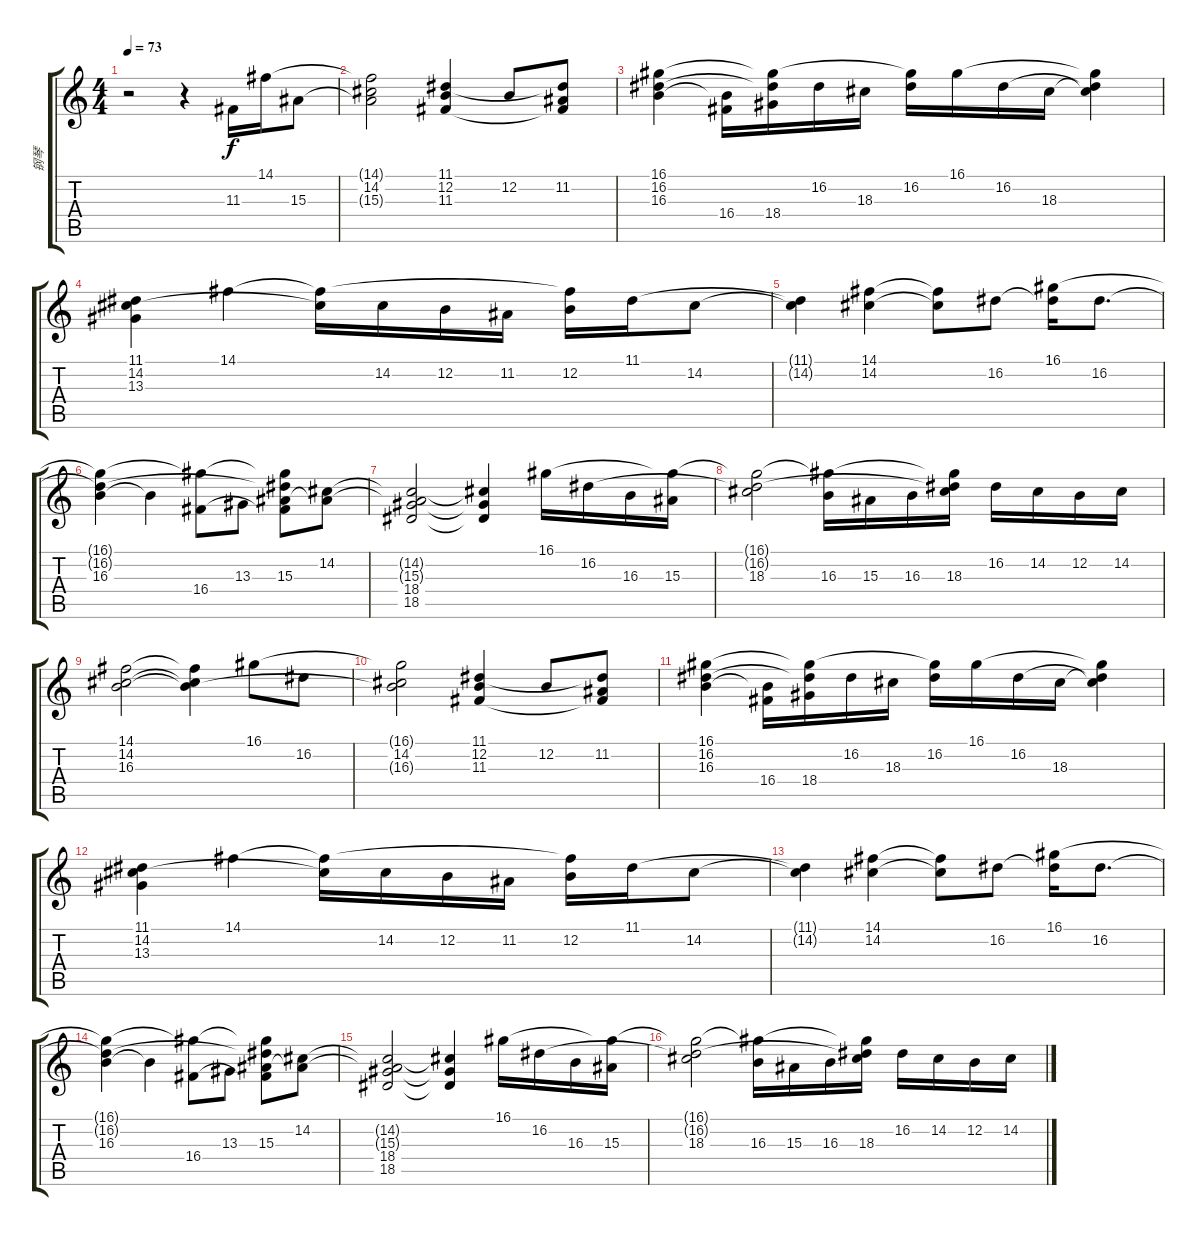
\track ("钢琴" "钢琴") {instrument brightacousticpiano}
\staff {score tabs}
\tuning (E4 B3 G3 D3 A2 E2) {hide}
\ts (4 4)
\tempo 73
\clef g2
\ks c
r.2{dy f} r.4 11.3.16 14.1.16 15.3.8 |
(14.1{t} 14.2 15.3{t}).2 (11.1 12.2 11.3).4 12.2.8 (11.1{t} 11.2 11.3{t}).8 |
(16.1 16.2 16.3).4 (16.3{t} 16.4).16 (16.1{t} 16.2{t} 18.4).16 16.2.16 18.3.16 (16.1{t} 16.2).16 16.1.16 16.2.16 18.3.16 (16.1{t} 16.2{t} 18.3{t}).4 |
(11.1 14.2 13.3).4 14.1.4 (14.1{t} 14.2{t}).16 14.2.16 12.2.16 11.2.16 (14.1{t} 12.2).16 11.1.16 14.2.8 |
(11.1{t} 14.2{t}).4 (14.1 14.2).4 (14.1{t} 14.2{t}).8 16.2.8 (16.1 16.2{t}).16 16.2.8{d} |
(16.1{t} 16.2{t} 16.3).4 16.3{t}.4 (16.1{t} 16.4).8 13.3.8 (16.1{t} 16.2{t} 15.3 16.4{t}).8 (14.2 15.3{t}).8 |
(14.2{t} 15.3{t} 18.4 18.5).2 (14.2{t} 18.4{t} 18.5{t}).4 16.1.16 16.2.16 16.3.16 (16.1{t} 15.3).16 |
(16.1{t} 16.2{t} 18.3).2 (16.1{t} 16.3).16 15.3.16 16.3.16 (16.1{t} 16.2{t} 18.3).16 16.2.16 14.2.16 12.2.16 14.2.16 |
(14.1 14.2 16.3).2 (14.1{t} 14.2{t} 16.3{t}).4 16.1.8 16.2.8 |
(16.1{t} 14.2 16.3{t}).2 (11.1 12.2 11.3).4 12.2.8 (11.1{t} 11.2 11.3{t}).8 |
(16.1 16.2 16.3).4 (16.3{t} 16.4).16 (16.1{t} 16.2{t} 18.4).16 16.2.16 18.3.16 (16.1{t} 16.2).16 16.1.16 16.2.16 18.3.16 (16.1{t} 16.2{t} 18.3{t}).4 |
(11.1 14.2 13.3).4 14.1.4 (14.1{t} 14.2{t}).16 14.2.16 12.2.16 11.2.16 (14.1{t} 12.2).16 11.1.16 14.2.8 |
(11.1{t} 14.2{t}).4 (14.1 14.2).4 (14.1{t} 14.2{t}).8 16.2.8 (16.1 16.2{t}).16 16.2.8{d} |
(16.1{t} 16.2{t} 16.3).4 16.3{t}.4 (16.1{t} 16.4).8 13.3.8 (16.1{t} 16.2{t} 15.3 16.4{t}).8 (14.2 15.3{t}).8 |
(14.2{t} 15.3{t} 18.4 18.5).2 (14.2{t} 18.4{t} 18.5{t}).4 16.1.16 16.2.16 16.3.16 (16.1{t} 15.3).16 |
(16.1{t} 16.2{t} 18.3).2 (16.1{t} 16.3).16 15.3.16 16.3.16 (16.1{t} 16.2{t} 18.3).16 16.2.16 14.2.16 12.2.16 14.2.16
